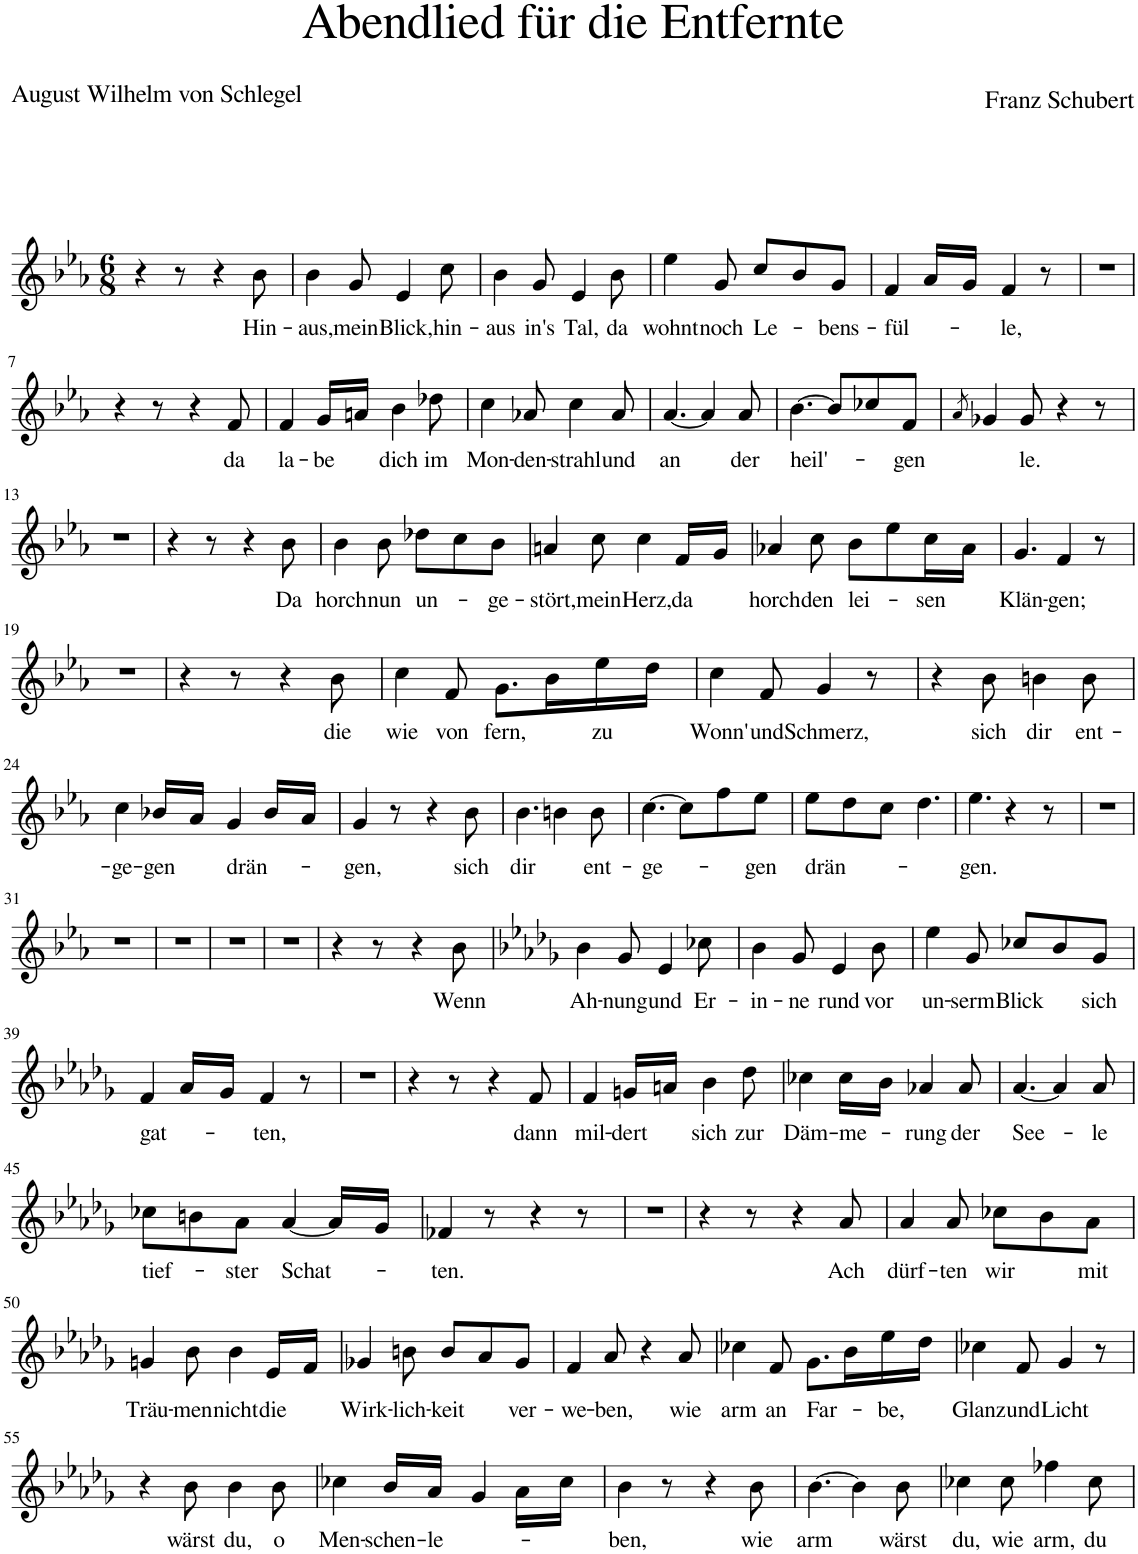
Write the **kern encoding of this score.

**kern	**text
*part1	*part1
*staff1	*staff1
*I"Piano	*
*I'Pno	*
*clefG2	*
*k[b-e-a-]	*
*M6/8	*
=1	=1
4r	.
8r	.
4r	.
!	!LO:LY:b
8b-\	Hin-
=2	=2
!	!LO:LY:b
4b-\	-aus,
!	!LO:LY:b
8g/	mein
!	!LO:LY:b
4e-/	Blick,
!	!LO:LY:b
8cc\	hin-
=3	=3
!	!LO:LY:b
4b-\	-aus
!	!LO:LY:b
8g/	in's
!	!LO:LY:b
4e-/	Tal,
!	!LO:LY:b
8b-\	da
=4	=4
!	!LO:LY:b
4ee-\	wohnt
!	!LO:LY:b
8g/	noch
!	!LO:LY:b
8cc/L	Le-
8b-/	.
!	!LO:LY:b
8g/J	-bens-
=5	=5
!	!LO:LY:b
4f/	-fül-
16a-/LL	.
16g/JJ	.
!	!LO:LY:b
4f/	-le,
8r	.
=6	=6
2.r	.
!!LO:LB:g=z
=7	=7
4r	.
8r	.
4r	.
!	!LO:LY:b
8f/	da
=8	=8
!	!LO:LY:b
4f/	la-
!	!LO:LY:b
16g/LL	-be
16an/JJ	.
!	!LO:LY:b
4b-\	dich
!	!LO:LY:b
8dd-X\	im
=9	=9
!	!LO:LY:b
4cc\	Mon-
!	!LO:LY:b
8a-X/	-den-
!	!LO:LY:b
4cc\	-strahl
!	!LO:LY:b
8a-/	und
=10	=10
!	!LO:LY:b
[4.a-/	an
4a-/]	.
!	!LO:LY:b
8a-/	der
=11	=11
!	!LO:LY:b
[4.b-\	heil'-
8b-/L]	.
8cc-X/	.
!	!LO:LY:b
8f/J	-gen
=12	=12
8qa-/	.
4g-X/	.
!	!LO:LY:b
8g-/	-le.
4r	.
8r	.
!!LO:LB:g=z
=13	=13
2.r	.
=14	=14
4r	.
8r	.
4r	.
!	!LO:LY:b
8b-\	Da
=15	=15
!	!LO:LY:b
4b-\	horch
!	!LO:LY:b
8b-\	nun
!	!LO:LY:b
8dd-X\L	un-
8cc\	.
!	!LO:LY:b
8b-\J	-ge-
=16	=16
!	!LO:LY:b
4an/	-stört,
!	!LO:LY:b
8cc\	mein
!	!LO:LY:b
4cc\	Herz,
!	!LO:LY:b
16f/LL	da
16g/JJ	.
=17	=17
!	!LO:LY:b
4a-X/	horch
!	!LO:LY:b
8cc\	den
!	!LO:LY:b
8b-\L	lei-
8ee-\	.
!	!LO:LY:b
16cc\L	-sen
16a-\JJ	.
=18	=18
!	!LO:LY:b
4.g/	Klän-
!	!LO:LY:b
4f/	-gen;
8r	.
!!LO:LB:g=z
=19	=19
2.r	.
=20	=20
4r	.
8r	.
4r	.
!	!LO:LY:b
8b-\	die
=21	=21
!	!LO:LY:b
4cc\	wie
!	!LO:LY:b
8f/	von
!	!LO:LY:b
8.g\L	fern,
16b-\L	.
!	!LO:LY:b
16ee-\	zu
16dd\JJ	.
=22	=22
!	!LO:LY:b
4cc\	Wonn'
!	!LO:LY:b
8f/	und
!	!LO:LY:b
4g/	Schmerz,
8r	.
=23	=23
4r	.
!	!LO:LY:b
8b-\	sich
!	!LO:LY:b
4bn\	dir
!	!LO:LY:b
8b\	ent-
!!LO:LB:g=z
=24	=24
!	!LO:LY:b
4cc\	-ge-
!	!LO:LY:b
16b-X/LL	-gen
16a-/JJ	.
!	!LO:LY:b
4g/	drän-
16b-/LL	.
16a-/JJ	.
=25	=25
!	!LO:LY:b
4g/	-gen,
8r	.
4r	.
!	!LO:LY:b
8b-\	sich
=26	=26
!	!LO:LY:b
4.b-\	dir
4bn\	.
!	!LO:LY:b
8b\	ent-
=27	=27
!	!LO:LY:b
[4.cc\	-ge-
8cc\L]	.
8ff\	.
!	!LO:LY:b
8ee-\J	-gen
=28	=28
!	!LO:LY:b
8ee-\L	drän-
8dd\	.
8cc\J	.
4.dd\	.
=29	=29
!	!LO:LY:b
4.ee-\	-gen.
4r	.
8r	.
=30	=30
2.r	.
!!LO:LB:g=z
=31	=31
2.r	.
=32	=32
2.r	.
=33	=33
2.r	.
=34	=34
2.r	.
=35	=35
4r	.
8r	.
4r	.
!	!LO:LY:b
8b-\	Wenn
=36	=36
*k[b-e-a-d-g-]	*
!	!LO:LY:b
4b-\	Ah-
!	!LO:LY:b
8g-/	-nung
!	!LO:LY:b
4e-/	und
!	!LO:LY:b
8cc-X\	Er-
=37	=37
!	!LO:LY:b
4b-\	-in-
!	!LO:LY:b
8g-/	-ne
!	!LO:LY:b
4e-/	rund
!	!LO:LY:b
8b-\	vor
=38	=38
!	!LO:LY:b
4ee-\	un-
!	!LO:LY:b
8g-/	-serm
!	!LO:LY:b
8cc-X/L	Blick
8b-/	.
!	!LO:LY:b
8g-/J	sich
!!LO:LB:g=z
=39	=39
!	!LO:LY:b
4f/	gat-
16a-/LL	.
16g-/JJ	.
!	!LO:LY:b
4f/	-ten,
8r	.
=40	=40
2.r	.
=41	=41
4r	.
8r	.
4r	.
!	!LO:LY:b
8f/	dann
=42	=42
!	!LO:LY:b
4f/	mil-
!	!LO:LY:b
16gn/LL	-dert
16an/JJ	.
!	!LO:LY:b
4b-\	sich
!	!LO:LY:b
8dd-\	zur
=43	=43
!	!LO:LY:b
4cc-X\	Däm-
!	!LO:LY:b
16cc-\LL	-me-
16b-\JJ	.
!	!LO:LY:b
4a-X/	-rung
!	!LO:LY:b
8a-/	der
=44	=44
!	!LO:LY:b
[4.a-/	See-
4a-/]	.
!	!LO:LY:b
8a-/	-le
!!LO:LB:g=z
=45	=45
!	!LO:LY:b
8cc-X\L	tief-
8bn\	.
!	!LO:LY:b
8a-\J	-ster
!	!LO:LY:b
[4a-/	Schat-
16a-/LL]	.
16g-/JJ	.
=46	=46
!	!LO:LY:b
4f-X/	-ten.
8r	.
4r	.
8r	.
=47	=47
2.r	.
=48	=48
4r	.
8r	.
4r	.
!	!LO:LY:b
8a-/	Ach
=49	=49
!	!LO:LY:b
4a-/	dürf-
!	!LO:LY:b
8a-/	-ten
!	!LO:LY:b
8cc-X\L	wir
8b-\	.
!	!LO:LY:b
8a-\J	mit
!!LO:LB:g=z
=50	=50
!	!LO:LY:b
4gn/	Träu-
!	!LO:LY:b
8b-\	-men
!	!LO:LY:b
4b-\	nicht
!	!LO:LY:b
16e-/LL	die
16f/JJ	.
=51	=51
!	!LO:LY:b
4g-X/	Wirk-
!	!LO:LY:b
8bn\	-lich-
!	!LO:LY:b
8b/L	-keit
8a-/	.
!	!LO:LY:b
8g-/J	ver-
=52	=52
!	!LO:LY:b
4f/	-we-
!	!LO:LY:b
8a-/	-ben,
4r	.
!	!LO:LY:b
8a-/	wie
=53	=53
!	!LO:LY:b
4cc-X\	arm
!	!LO:LY:b
8f/	an
!	!LO:LY:b
8.g-\L	Far-
16b-\L	.
!	!LO:LY:b
16ee-\	-be,
16dd-\JJ	.
=54	=54
!	!LO:LY:b
4cc-X\	Glanz
!	!LO:LY:b
8f/	und
!	!LO:LY:b
4g-/	Licht
8r	.
!!LO:LB:g=z
=55	=55
4r	.
!	!LO:LY:b
8b-\	wärst
!	!LO:LY:b
4b-\	du,
!	!LO:LY:b
8b-\	o
=56	=56
!	!LO:LY:b
4cc-X\	Men-
!	!LO:LY:b
16b-/LL	-schen-
!	!LO:LY:b
16a-/JJ	-le-
4g-/	.
16a-\LL	.
16cc-\JJ	.
=57	=57
!	!LO:LY:b
4b-\	-ben,
8r	.
4r	.
!	!LO:LY:b
8b-\	wie
=58	=58
!	!LO:LY:b
[4.b-\	arm
4b-\]	.
!	!LO:LY:b
8b-\	wärst
=59	=59
!	!LO:LY:b
4cc-X\	du,
!	!LO:LY:b
8cc-\	wie
!	!LO:LY:b
4ff-X\	arm,
!	!LO:LY:b
8cc-\	du
=	=
*-	*-
